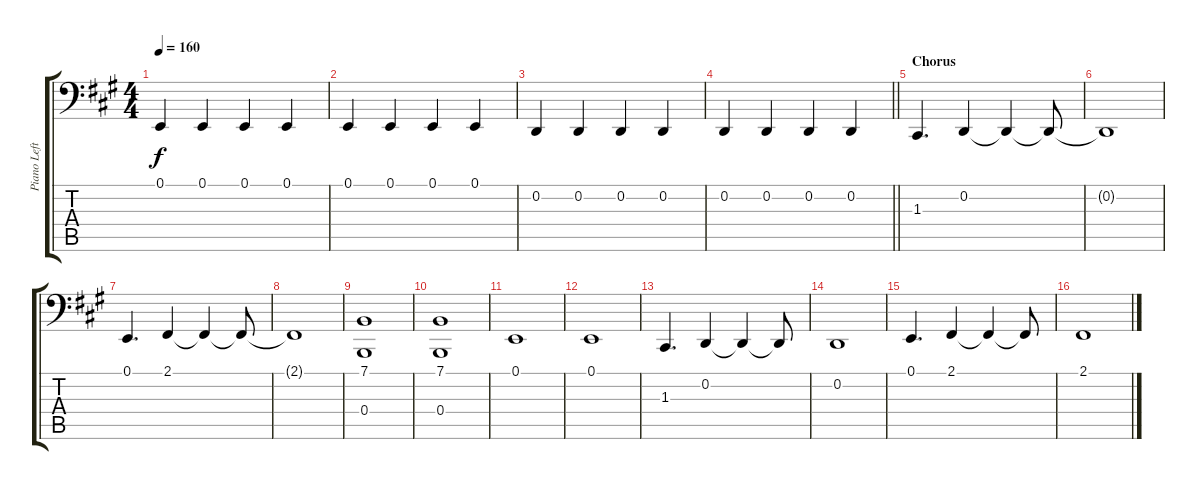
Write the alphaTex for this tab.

\track ("Piano Left Hand" "Piano Left") {instrument acousticgrandpiano}
\staff {score tabs}
\tuning (E2 D2 C2 B1 A1 G1) {hide}
\ts (4 4)
\tempo 160
\clef f4
\ks a
0.1.4{dy f} 0.1.4 0.1.4 0.1.4 |
0.1.4 0.1.4 0.1.4 0.1.4 |
0.2.4 0.2.4 0.2.4 0.2.4 |
\barLineRight lightlight
0.2.4 0.2.4 0.2.4 0.2.4 |
\section ("" "Chorus")
1.3.4{d} 0.2.4 0.2{t}.4 0.2{t}.8 |
0.2{t}.1 |
0.1.4{d} 2.1.4 2.1{t}.4 2.1{t}.8 |
2.1{t}.1 |
(7.1 0.4).1 |
(7.1 0.4).1 |
0.1.1 |
0.1.1 |
1.3.4{d} 0.2.4 0.2{t}.4 0.2{t}.8 |
0.2.1 |
0.1.4{d} 2.1.4 2.1{t}.4 2.1{t}.8 |
2.1.1
